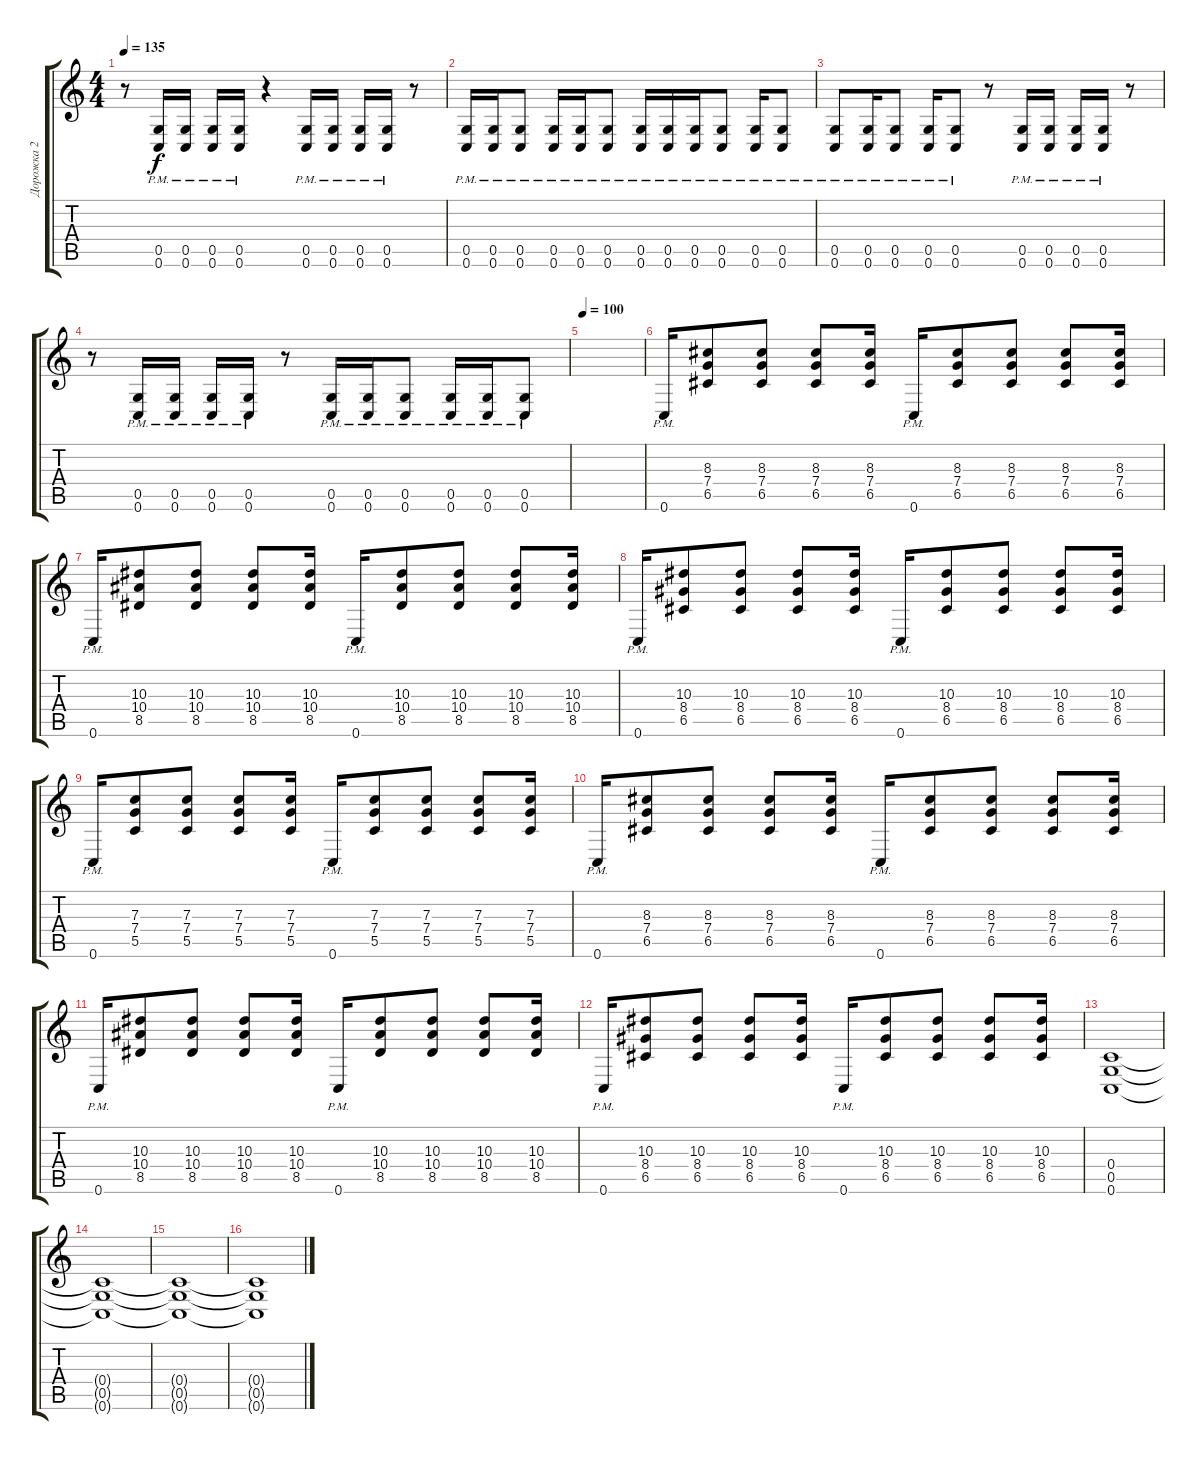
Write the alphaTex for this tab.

\track ("Дорожка 2" "Дорожка 2") {instrument distortionguitar}
\staff {score tabs}
\tuning (D4 A3 F3 C3 G2 C2) {hide}
\ts (4 4)
\tempo 135
\clef g2
\ks c
r.8{dy f} (0.5{pm} 0.6{pm}).16 (0.5{pm} 0.6{pm}).16 (0.5{pm} 0.6{pm}).16 (0.5{pm} 0.6{pm}).16 r.4 (0.5{pm} 0.6{pm}).16 (0.5{pm} 0.6{pm}).16 (0.5{pm} 0.6{pm}).16 (0.5{pm} 0.6{pm}).16 r.8 |
(0.5{pm} 0.6{pm}).16 (0.5{pm} 0.6{pm}).16 (0.5{pm} 0.6{pm}).8 (0.5{pm} 0.6{pm}).16 (0.5{pm} 0.6{pm}).16 (0.5{pm} 0.6{pm}).8 (0.5{pm} 0.6{pm}).16 (0.5{pm} 0.6{pm}).16 (0.5{pm} 0.6{pm}).16 (0.5{pm} 0.6{pm}).8 (0.5{pm} 0.6{pm}).16 (0.5{pm} 0.6{pm}).8 |
(0.5{pm} 0.6{pm}).8 (0.5{pm} 0.6{pm}).16 (0.5{pm} 0.6{pm}).8 (0.5{pm} 0.6{pm}).16 (0.5{pm} 0.6{pm}).8 r.8 (0.5{pm} 0.6{pm}).16 (0.5{pm} 0.6{pm}).16 (0.5{pm} 0.6{pm}).16 (0.5{pm} 0.6{pm}).16 r.8 |
r.8 (0.5{pm} 0.6{pm}).16 (0.5{pm} 0.6{pm}).16 (0.5{pm} 0.6{pm}).16 (0.5{pm} 0.6{pm}).16 r.8 (0.5{pm} 0.6{pm}).16 (0.5{pm} 0.6{pm}).16 (0.5{pm} 0.6{pm}).8 (0.5{pm} 0.6{pm}).16 (0.5{pm} 0.6{pm}).16 (0.5{pm} 0.6{pm}).8 |
\tempo 100
|
0.6{pm}.16 (8.3 7.4 6.5).8 (8.3 7.4 6.5).8 (8.3 7.4 6.5).8 (8.3 7.4 6.5).16 0.6{pm}.16 (8.3 7.4 6.5).8 (8.3 7.4 6.5).8 (8.3 7.4 6.5).8 (8.3 7.4 6.5).16 |
0.6{pm}.16 (10.3 10.4 8.5).8 (10.3 10.4 8.5).8 (10.3 10.4 8.5).8 (10.3 10.4 8.5).16 0.6{pm}.16 (10.3 10.4 8.5).8 (10.3 10.4 8.5).8 (10.3 10.4 8.5).8 (10.3 10.4 8.5).16 |
0.6{pm}.16 (10.3 8.4 6.5).8 (10.3 8.4 6.5).8 (10.3 8.4 6.5).8 (10.3 8.4 6.5).16 0.6{pm}.16 (10.3 8.4 6.5).8 (10.3 8.4 6.5).8 (10.3 8.4 6.5).8 (10.3 8.4 6.5).16 |
0.6{pm}.16 (7.3 7.4 5.5).8 (7.3 7.4 5.5).8 (7.3 7.4 5.5).8 (7.3 7.4 5.5).16 0.6{pm}.16 (7.3 7.4 5.5).8 (7.3 7.4 5.5).8 (7.3 7.4 5.5).8 (7.3 7.4 5.5).16 |
0.6{pm}.16 (8.3 7.4 6.5).8 (8.3 7.4 6.5).8 (8.3 7.4 6.5).8 (8.3 7.4 6.5).16 0.6{pm}.16 (8.3 7.4 6.5).8 (8.3 7.4 6.5).8 (8.3 7.4 6.5).8 (8.3 7.4 6.5).16 |
0.6{pm}.16 (10.3 10.4 8.5).8 (10.3 10.4 8.5).8 (10.3 10.4 8.5).8 (10.3 10.4 8.5).16 0.6{pm}.16 (10.3 10.4 8.5).8 (10.3 10.4 8.5).8 (10.3 10.4 8.5).8 (10.3 10.4 8.5).16 |
0.6{pm}.16 (10.3 8.4 6.5).8 (10.3 8.4 6.5).8 (10.3 8.4 6.5).8 (10.3 8.4 6.5).16 0.6{pm}.16 (10.3 8.4 6.5).8 (10.3 8.4 6.5).8 (10.3 8.4 6.5).8 (10.3 8.4 6.5).16 |
(0.4 0.5 0.6).1 |
(0.4{t} 0.5{t} 0.6{t}).1 |
(0.4{t} 0.5{t} 0.6{t}).1{volume 0} |
(0.4{t} 0.5{t} 0.6{t}).1
